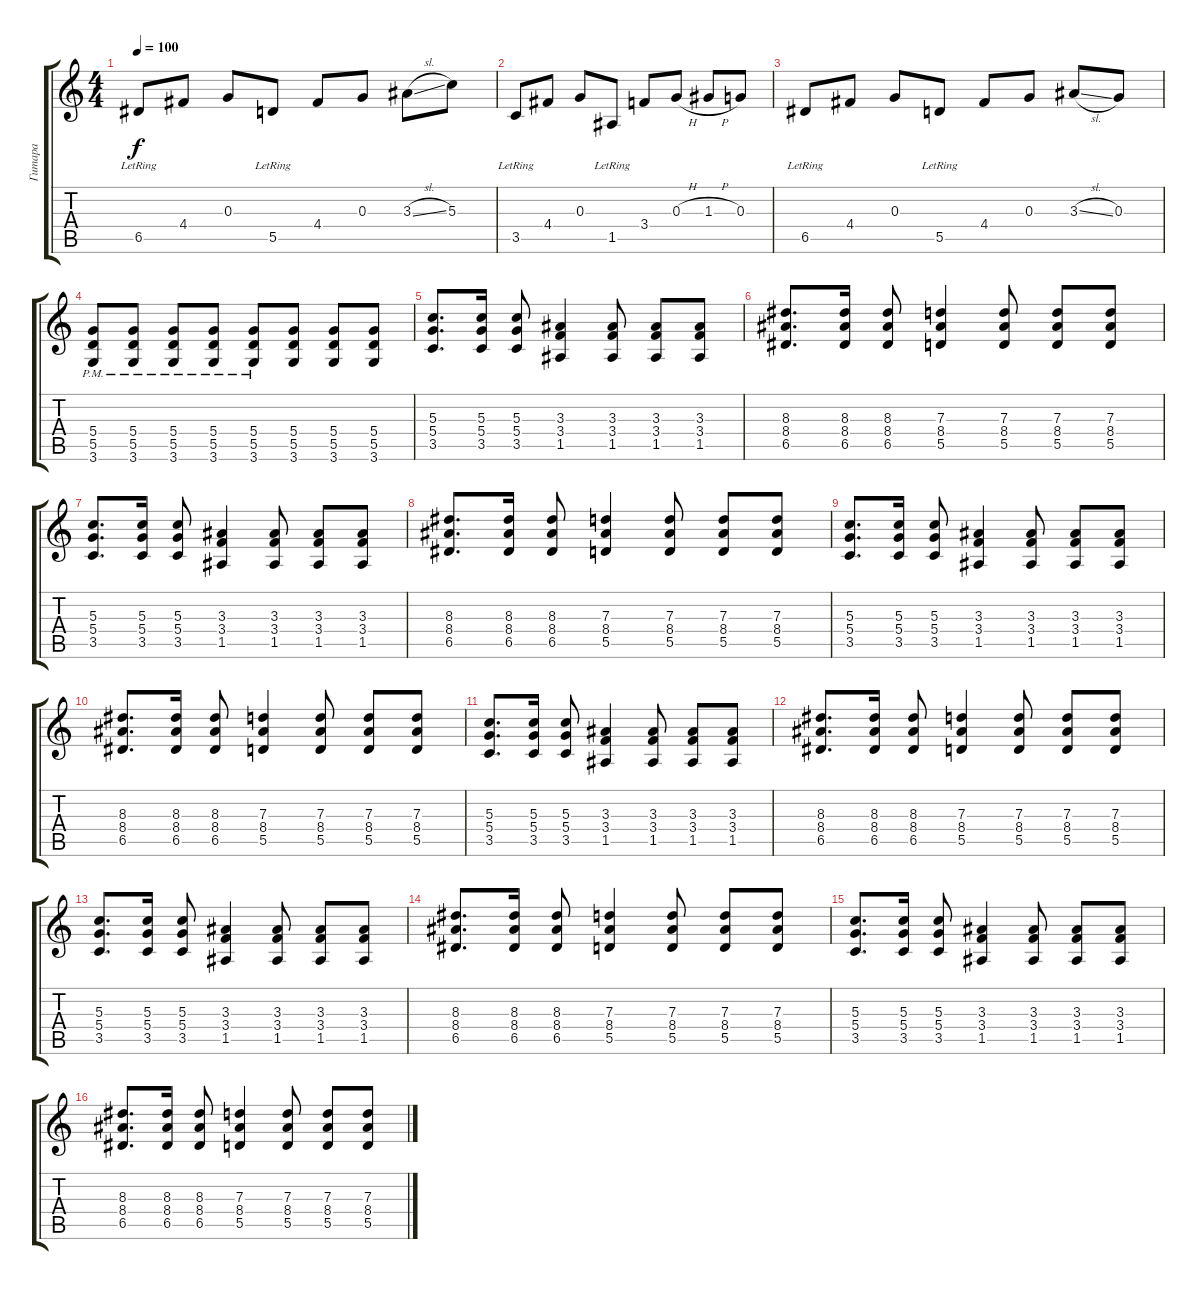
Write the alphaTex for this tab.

\track ("Гитара" "Гитара") {instrument acousticguitarsteel}
\staff {score tabs}
\tuning (E4 B3 G3 D3 A2 E2) {hide}
\ts (4 4)
\tempo 100
\clef g2
\ks c
6.5{lr}.8{dy f} 4.4.8 0.3.8 5.5{lr}.8 4.4.8 0.3.8 3.3{sl}.8 5.3.8 |
3.5{lr}.8 4.4.8 0.3.8 1.5{lr}.8 3.4.8 0.3{h}.8 1.3{h}.8 0.3.8 |
6.5{lr}.8 4.4.8 0.3.8 5.5{lr}.8 4.4.8 0.3.8 3.3{sl}.8 0.3.8 |
(5.4{pm} 5.5{pm} 3.6{pm}).8{instrument distortionguitar} (5.4{pm} 5.5{pm} 3.6{pm}).8 (5.4{pm} 5.5{pm} 3.6{pm}).8 (5.4{pm} 5.5 3.6).8 (5.4 5.5 3.6{pm}).8 (5.4 5.5 3.6).8 (5.4 5.5 3.6).8 (5.4 5.5 3.6).8 |
(5.3 5.4 3.5).8{d} (5.3 5.4 3.5).16 (5.3 5.4 3.5).8 (3.3 3.4 1.5).4 (3.3 3.4 1.5).8 (3.3 3.4 1.5).8 (3.3 3.4 1.5).8 |
(8.3 8.4 6.5).8{d} (8.3 8.4 6.5).16 (8.3 8.4 6.5).8 (7.3 8.4 5.5).4 (7.3 8.4 5.5).8 (7.3 8.4 5.5).8 (7.3 8.4 5.5).8 |
(5.3 5.4 3.5).8{d} (5.3 5.4 3.5).16 (5.3 5.4 3.5).8 (3.3 3.4 1.5).4 (3.3 3.4 1.5).8 (3.3 3.4 1.5).8 (3.3 3.4 1.5).8 |
(8.3 8.4 6.5).8{d} (8.3 8.4 6.5).16 (8.3 8.4 6.5).8 (7.3 8.4 5.5).4 (7.3 8.4 5.5).8 (7.3 8.4 5.5).8 (7.3 8.4 5.5).8 |
(5.3 5.4 3.5).8{d} (5.3 5.4 3.5).16 (5.3 5.4 3.5).8 (3.3 3.4 1.5).4 (3.3 3.4 1.5).8 (3.3 3.4 1.5).8 (3.3 3.4 1.5).8 |
(8.3 8.4 6.5).8{d} (8.3 8.4 6.5).16 (8.3 8.4 6.5).8 (7.3 8.4 5.5).4 (7.3 8.4 5.5).8 (7.3 8.4 5.5).8 (7.3 8.4 5.5).8 |
(5.3 5.4 3.5).8{d} (5.3 5.4 3.5).16 (5.3 5.4 3.5).8 (3.3 3.4 1.5).4 (3.3 3.4 1.5).8 (3.3 3.4 1.5).8 (3.3 3.4 1.5).8 |
(8.3 8.4 6.5).8{d} (8.3 8.4 6.5).16 (8.3 8.4 6.5).8 (7.3 8.4 5.5).4 (7.3 8.4 5.5).8 (7.3 8.4 5.5).8 (7.3 8.4 5.5).8 |
(5.3 5.4 3.5).8{d} (5.3 5.4 3.5).16 (5.3 5.4 3.5).8 (3.3 3.4 1.5).4 (3.3 3.4 1.5).8 (3.3 3.4 1.5).8 (3.3 3.4 1.5).8 |
(8.3 8.4 6.5).8{d} (8.3 8.4 6.5).16 (8.3 8.4 6.5).8 (7.3 8.4 5.5).4 (7.3 8.4 5.5).8 (7.3 8.4 5.5).8 (7.3 8.4 5.5).8 |
(5.3 5.4 3.5).8{d} (5.3 5.4 3.5).16 (5.3 5.4 3.5).8 (3.3 3.4 1.5).4 (3.3 3.4 1.5).8 (3.3 3.4 1.5).8 (3.3 3.4 1.5).8 |
(8.3 8.4 6.5).8{d} (8.3 8.4 6.5).16 (8.3 8.4 6.5).8 (7.3 8.4 5.5).4 (7.3 8.4 5.5).8 (7.3 8.4 5.5).8 (7.3 8.4 5.5).8
